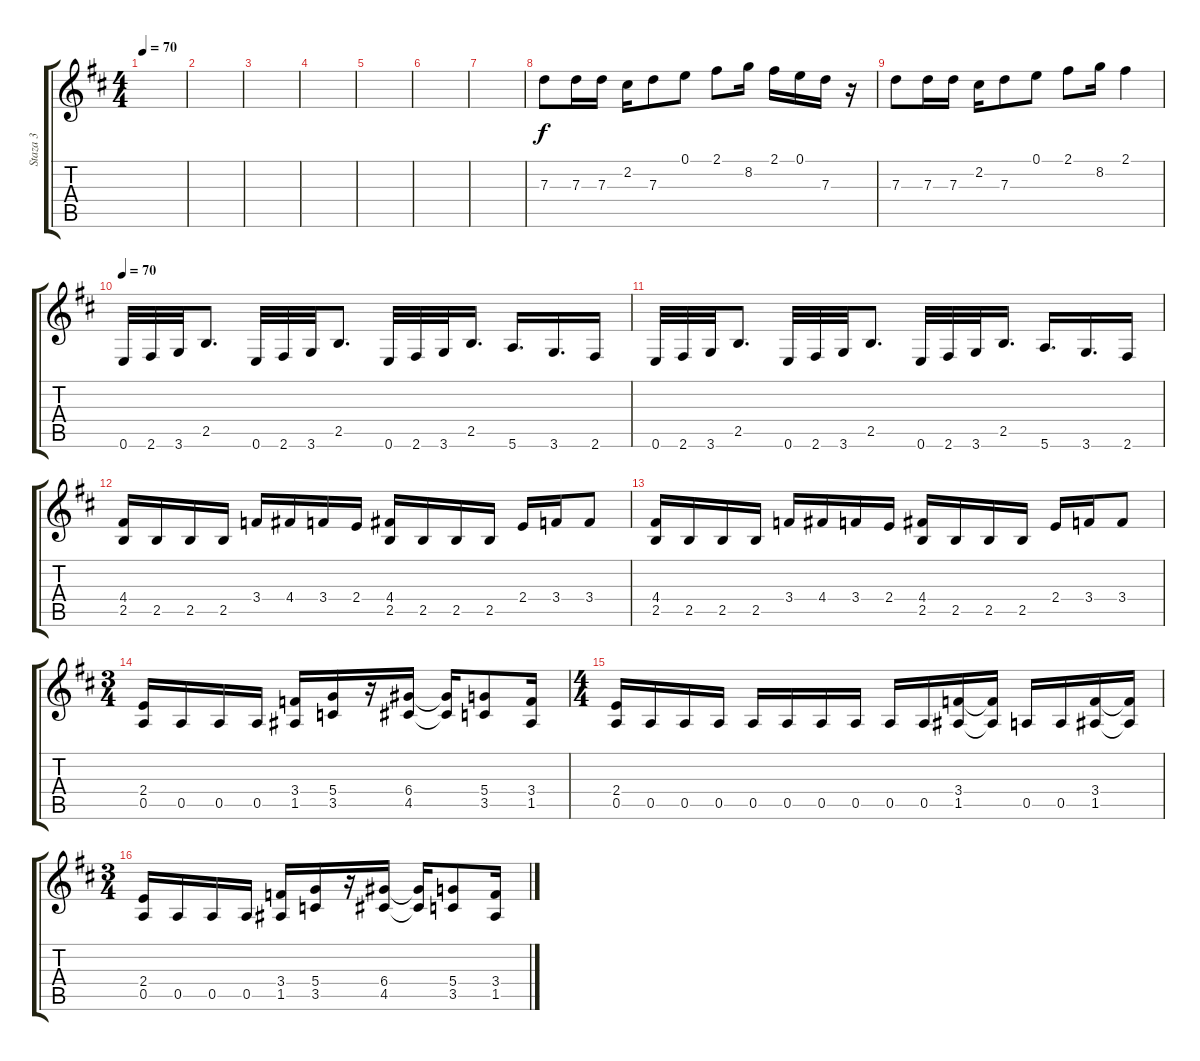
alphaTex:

\track ("Staza 3" "Staza 3") {instrument overdrivenguitar}
\staff {score tabs}
\tuning (E4 B3 G3 D3 A2 E2) {hide}
\ts (4 4)
\tempo 70
\clef g2
\ks bminor
|
|
|
|
|
|
|
7.3.8 7.3.16 7.3.16 2.2.16 7.3.8 0.1.8 2.1.8 8.2.16 2.1.16 0.1.16 7.3.16 r.16 |
7.3.8 7.3.16 7.3.16 2.2.16 7.3.8 0.1.8 2.1.8 8.2.16 2.1.4 |
\tempo 70
0.6.32 2.6.32 3.6.32 2.5.8{d} 0.6.32 2.6.32 3.6.32 2.5.8{d} 0.6.32 2.6.32 3.6.32 2.5.16{d} 5.6.16{d} 3.6.16{d} 2.6.16 |
0.6.32 2.6.32 3.6.32 2.5.8{d} 0.6.32 2.6.32 3.6.32 2.5.8{d} 0.6.32 2.6.32 3.6.32 2.5.16{d} 5.6.16{d} 3.6.16{d} 2.6.16 |
(4.4 2.5).16 2.5.16 2.5.16 2.5.16 3.4.16 4.4.16 3.4.16 2.4.16 (4.4 2.5).16 2.5.16 2.5.16 2.5.16 2.4.16 3.4.16 3.4.8 |
(4.4 2.5).16 2.5.16 2.5.16 2.5.16 3.4.16 4.4.16 3.4.16 2.4.16 (4.4 2.5).16 2.5.16 2.5.16 2.5.16 2.4.16 3.4.16 3.4.8 |
\ts (3 4)
(2.4 0.5).16 0.5.16 0.5.16 0.5.16 (3.4 1.5).16 (5.4 3.5).16 r.16 (6.4 4.5).16 (6.4{t} 4.5{t}).16 (5.4 3.5).8 (3.4 1.5).16 |
\ts (4 4)
(2.4 0.5).16 0.5.16 0.5.16 0.5.16 0.5.16 0.5.16 0.5.16 0.5.16 0.5.16 0.5.16 (3.4 1.5).16 (3.4{t} 1.5{t}).16 0.5.16 0.5.16 (3.4 1.5).16 (3.4{t} 1.5{t}).16 |
\ts (3 4)
(2.4 0.5).16 0.5.16 0.5.16 0.5.16 (3.4 1.5).16 (5.4 3.5).16 r.16 (6.4 4.5).16 (6.4{t} 4.5{t}).16 (5.4 3.5).8 (3.4 1.5).16
